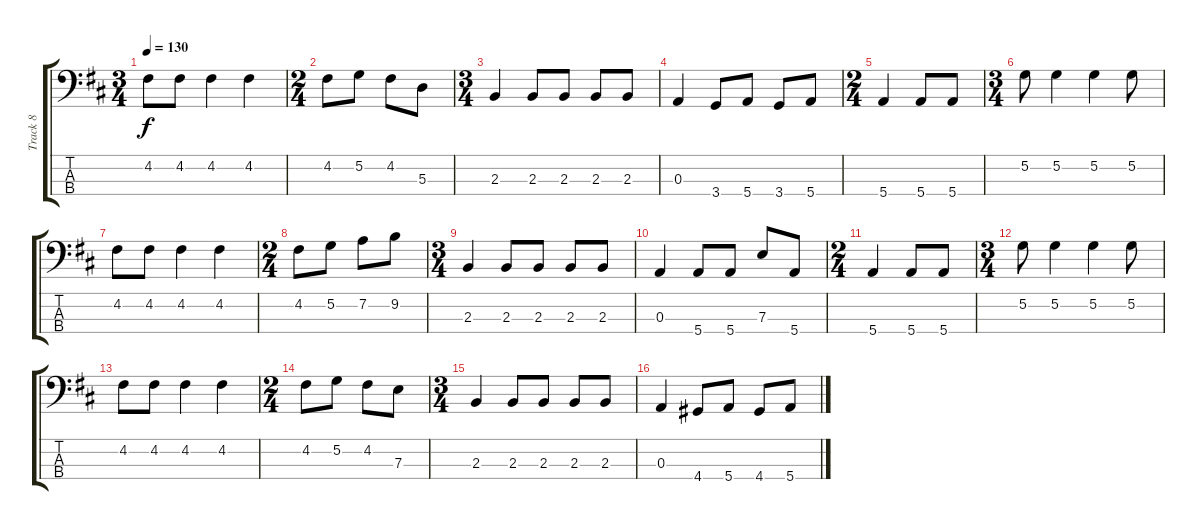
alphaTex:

\track ("Track 8" "Track 8") {instrument electricbassfinger}
\staff {score tabs}
\tuning (G2 D2 A1 E1) {hide}
\ts (3 4)
\tempo 130
\clef f4
\ks d
4.2.8{dy f} 4.2.8 4.2.4 4.2.4 |
\ts (2 4)
4.2.8 5.2.8 4.2.8 5.3.8 |
\ts (3 4)
2.3.4 2.3.8 2.3.8 2.3.8 2.3.8 |
0.3.4 3.4.8 5.4.8 3.4.8 5.4.8 |
\ts (2 4)
5.4.4 5.4.8 5.4.8 |
\ts (3 4)
5.2.8 5.2.4 5.2.4 5.2.8 |
4.2.8 4.2.8 4.2.4 4.2.4 |
\ts (2 4)
4.2.8 5.2.8 7.2.8 9.2.8 |
\ts (3 4)
2.3.4 2.3.8 2.3.8 2.3.8 2.3.8 |
0.3.4 5.4.8 5.4.8 7.3.8 5.4.8 |
\ts (2 4)
5.4.4 5.4.8 5.4.8 |
\ts (3 4)
5.2.8 5.2.4 5.2.4 5.2.8 |
4.2.8 4.2.8 4.2.4 4.2.4 |
\ts (2 4)
4.2.8 5.2.8 4.2.8 7.3.8 |
\ts (3 4)
2.3.4 2.3.8 2.3.8 2.3.8 2.3.8 |
0.3.4 4.4.8 5.4.8 4.4.8 5.4.8
